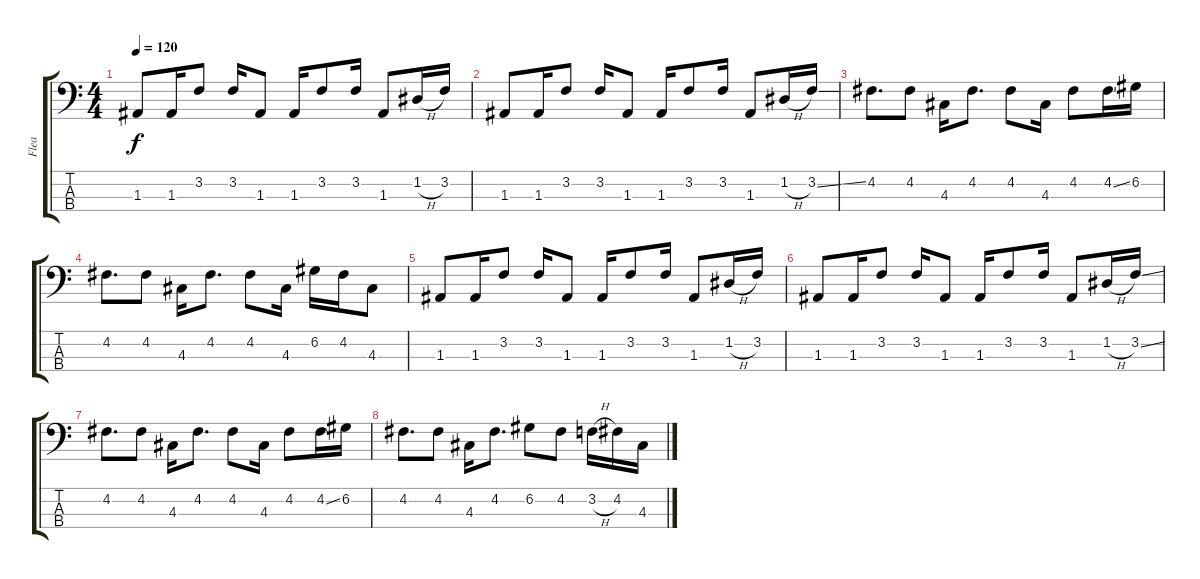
\track ("Flea" "Flea") {instrument electricbassfinger}
\staff {score tabs}
\tuning (G2 D2 A1 E1) {hide}
\ts (4 4)
\tempo 120
\clef f4
\ks c
1.3.8{dy f} 1.3.16 3.2.8 3.2.16 1.3.8 1.3.16 3.2.8 3.2.16 1.3.8 1.2{h}.16 3.2.16 |
1.3.8 1.3.16 3.2.8 3.2.16 1.3.8 1.3.16 3.2.8 3.2.16 1.3.8 1.2{h}.16 3.2{ss}.16 |
4.2.8{d} 4.2.8 4.3.16 4.2.8{d} 4.2.8 4.3.16 4.2.8 4.2{ss}.16 6.2.16 |
4.2.8{d} 4.2.8 4.3.16 4.2.8{d} 4.2.8 4.3.16 6.2.16 4.2.16 4.3.8 |
1.3.8 1.3.16 3.2.8 3.2.16 1.3.8 1.3.16 3.2.8 3.2.16 1.3.8 1.2{h}.16 3.2.16 |
1.3.8 1.3.16 3.2.8 3.2.16 1.3.8 1.3.16 3.2.8 3.2.16 1.3.8 1.2{h}.16 3.2{ss}.16 |
4.2.8{d} 4.2.8 4.3.16 4.2.8{d} 4.2.8 4.3.16 4.2.8 4.2{ss}.16 6.2.16 |
4.2.8{d} 4.2.8 4.3.16 4.2.8{d} 6.2.8 4.2.8 3.2{h}.16 4.2.16 4.3.16
